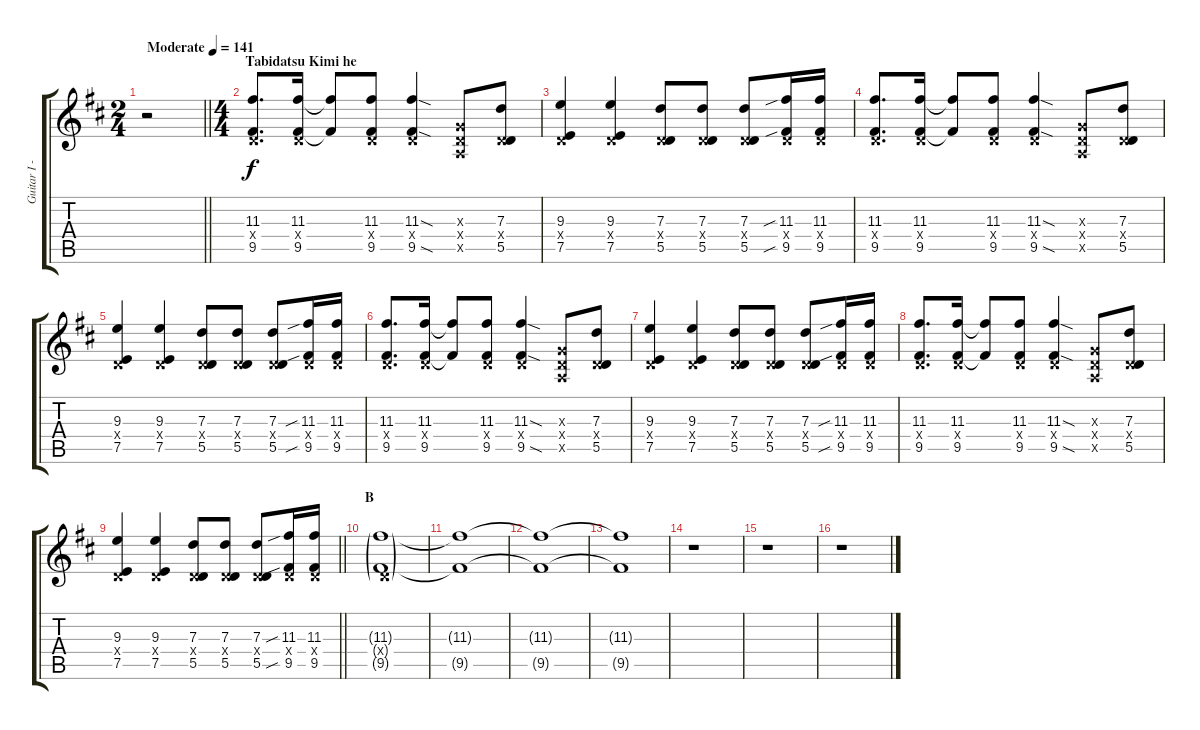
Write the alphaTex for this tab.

\track ("Guitar I - Gotoh" "Guitar I -") {instrument overdrivenguitar}
\staff {score tabs}
\tuning (E4 B3 G3 D3 A2 E2) {hide}
\ts (2 4)
\tempo (141 "Moderate")
\clef g2
\barLineRight lightlight
\ks d
r.2{dy f instrument overdrivenguitar} |
\ts (4 4)
\section ("" "Tabidatsu Kimi he")
(11.3 0.4{x} 9.5).8{d} (11.3 0.4{x} 9.5).16 (11.3{t} 9.5{t}).8 (11.3 0.4{x} 9.5).8 (11.3{sod} 0.4{x} 9.5{sod}).4 (0.3{x} 0.4{x} 0.5{x}).8 (7.3 0.4{x} 5.5).8 |
(9.3 0.4{x} 7.5).4 (9.3 0.4{x} 7.5).4 (7.3 0.4{x} 5.5).8 (7.3 0.4{x} 5.5).8 (7.3 0.4{x} 5.5).8 (11.3{sib} 0.4{x} 9.5{sib}).16 (11.3 0.4{x} 9.5).16 |
(11.3 0.4{x} 9.5).8{d} (11.3 0.4{x} 9.5).16 (11.3{t} 9.5{t}).8 (11.3 0.4{x} 9.5).8 (11.3{sod} 0.4{x} 9.5{sod}).4 (0.3{x} 0.4{x} 0.5{x}).8 (7.3 0.4{x} 5.5).8 |
(9.3 0.4{x} 7.5).4 (9.3 0.4{x} 7.5).4 (7.3 0.4{x} 5.5).8 (7.3 0.4{x} 5.5).8 (7.3 0.4{x} 5.5).8 (11.3{sib} 0.4{x} 9.5{sib}).16 (11.3 0.4{x} 9.5).16 |
(11.3 0.4{x} 9.5).8{d} (11.3 0.4{x} 9.5).16 (11.3{t} 9.5{t}).8 (11.3 0.4{x} 9.5).8 (11.3{sod} 0.4{x} 9.5{sod}).4 (0.3{x} 0.4{x} 0.5{x}).8 (7.3 0.4{x} 5.5).8 |
(9.3 0.4{x} 7.5).4 (9.3 0.4{x} 7.5).4 (7.3 0.4{x} 5.5).8 (7.3 0.4{x} 5.5).8 (7.3 0.4{x} 5.5).8 (11.3{sib} 0.4{x} 9.5{sib}).16 (11.3 0.4{x} 9.5).16 |
(11.3 0.4{x} 9.5).8{d} (11.3 0.4{x} 9.5).16 (11.3{t} 9.5{t}).8 (11.3 0.4{x} 9.5).8 (11.3{sod} 0.4{x} 9.5{sod}).4 (0.3{x} 0.4{x} 0.5{x}).8 (7.3 0.4{x} 5.5).8 |
\barLineRight lightlight
(9.3 0.4{x} 7.5).4 (9.3 0.4{x} 7.5).4 (7.3 0.4{x} 5.5).8 (7.3 0.4{x} 5.5).8 (7.3 0.4{x} 5.5).8 (11.3{sib} 0.4{x} 9.5{sib}).16 (11.3 0.4{x} 9.5).16 |
\section ("" "B")
(11.3{g} 0.4{g x} 9.5{g}).1 |
(11.3{t} 9.5{t}).1 |
(11.3{t} 9.5{t}).1 |
(11.3{t} 9.5{t}).1 |
r.1 |
r.1 |
r.1
